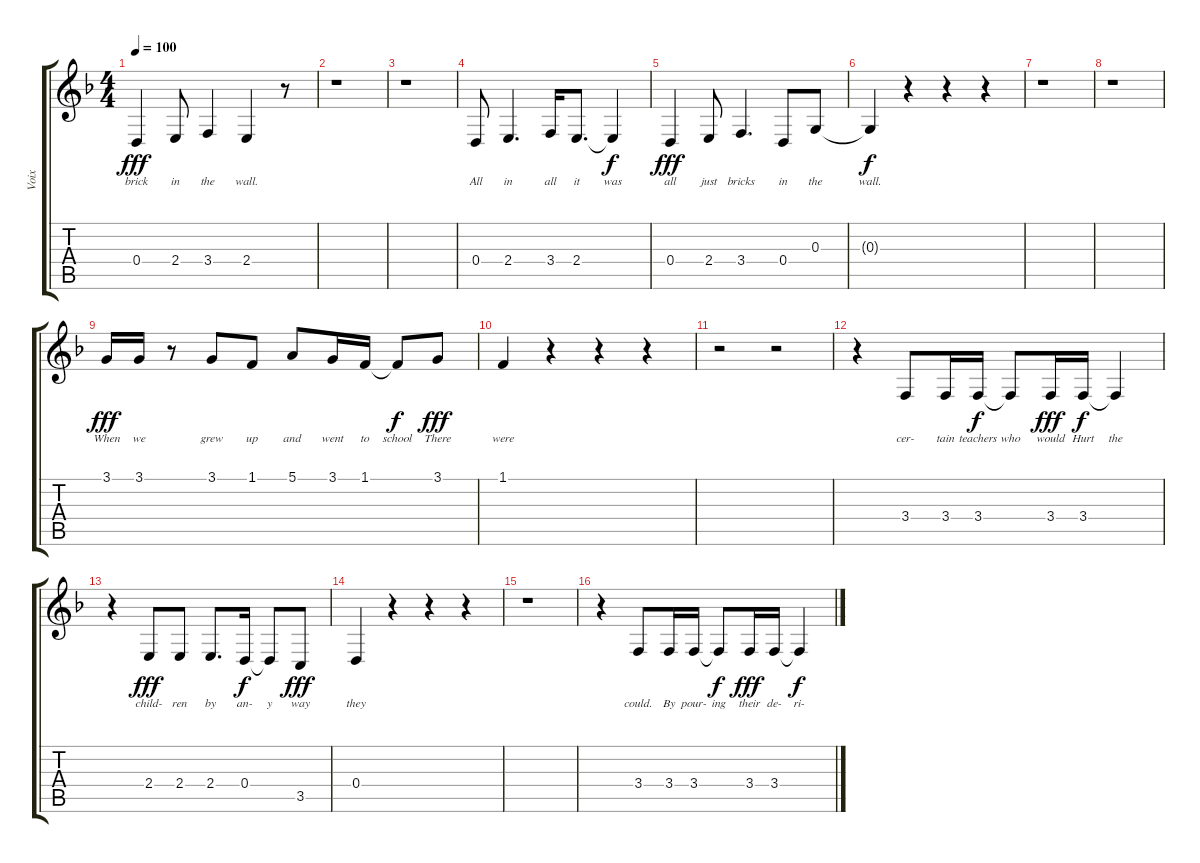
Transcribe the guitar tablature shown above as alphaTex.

\track ("Voix" "Voix") {instrument synthvoice}
\staff {score tabs}
\tuning (E4 B3 G3 D3 A2 E2) {hide}
\ts (4 4)
\tempo 100
\clef g2
\ks dminor
0.4.4{lyrics (0 "brick") lyrics (1 "") lyrics (2 "") lyrics (3 "") lyrics (4 "") dy fff} 2.4.8{lyrics (0 "in") lyrics (1 "") lyrics (2 "") lyrics (3 "") lyrics (4 "")} 3.4.4{lyrics (0 "the") lyrics (1 "") lyrics (2 "") lyrics (3 "") lyrics (4 "")} 2.4.4{lyrics (0 "wall.") lyrics (1 "") lyrics (2 "") lyrics (3 "") lyrics (4 "")} r.8 |
r.1 |
r.1 |
0.4.8{lyrics (0 "All") lyrics (1 "") lyrics (2 "") lyrics (3 "") lyrics (4 "")} 2.4.4{d lyrics (0 "in") lyrics (1 "") lyrics (2 "") lyrics (3 "") lyrics (4 "")} 3.4.16{lyrics (0 "all") lyrics (1 "") lyrics (2 "") lyrics (3 "") lyrics (4 "")} 2.4.8{d lyrics (0 "it") lyrics (1 "") lyrics (2 "") lyrics (3 "") lyrics (4 "")} 2.4{t}.4{lyrics (0 "was") lyrics (1 "") lyrics (2 "") lyrics (3 "") lyrics (4 "") dy f} |
0.4.4{lyrics (0 "all") lyrics (1 "") lyrics (2 "") lyrics (3 "") lyrics (4 "") dy fff} 2.4.8{lyrics (0 "just") lyrics (1 "") lyrics (2 "") lyrics (3 "") lyrics (4 "")} 3.4.4{d lyrics (0 "bricks") lyrics (1 "") lyrics (2 "") lyrics (3 "") lyrics (4 "")} 0.4.8{lyrics (0 "in") lyrics (1 "") lyrics (2 "") lyrics (3 "") lyrics (4 "")} 0.3.8{lyrics (0 "the") lyrics (1 "") lyrics (2 "") lyrics (3 "") lyrics (4 "")} |
0.3{t}.4{lyrics (0 "wall.") lyrics (1 "") lyrics (2 "") lyrics (3 "") lyrics (4 "") dy f} r.4 r.4 r.4 |
r.1 |
r.1 |
3.1.16{lyrics (0 "When") lyrics (1 "") lyrics (2 "") lyrics (3 "") lyrics (4 "") dy fff} 3.1.16{lyrics (0 "we") lyrics (1 "") lyrics (2 "") lyrics (3 "") lyrics (4 "")} r.8 3.1.8{lyrics (0 "grew") lyrics (1 "") lyrics (2 "") lyrics (3 "") lyrics (4 "")} 1.1.8{lyrics (0 "up") lyrics (1 "") lyrics (2 "") lyrics (3 "") lyrics (4 "")} 5.1.8{lyrics (0 "and") lyrics (1 "") lyrics (2 "") lyrics (3 "") lyrics (4 "")} 3.1.16{lyrics (0 "went") lyrics (1 "") lyrics (2 "") lyrics (3 "") lyrics (4 "")} 1.1.16{lyrics (0 "to") lyrics (1 "") lyrics (2 "") lyrics (3 "") lyrics (4 "")} 1.1{t}.8{lyrics (0 "school") lyrics (1 "") lyrics (2 "") lyrics (3 "") lyrics (4 "") dy f} 3.1.8{lyrics (0 "There") lyrics (1 "") lyrics (2 "") lyrics (3 "") lyrics (4 "") dy fff} |
1.1.4{lyrics (0 "were") lyrics (1 "") lyrics (2 "") lyrics (3 "") lyrics (4 "")} r.4 r.4 r.4 |
r.2 r.2 |
r.4 3.4.8{lyrics (0 "cer-") lyrics (1 "") lyrics (2 "") lyrics (3 "") lyrics (4 "")} 3.4.16{lyrics (0 "tain") lyrics (1 "") lyrics (2 "") lyrics (3 "") lyrics (4 "")} 3.4.16{lyrics (0 "teachers") lyrics (1 "") lyrics (2 "") lyrics (3 "") lyrics (4 "") dy f} 3.4{t}.8{lyrics (0 "who") lyrics (1 "") lyrics (2 "") lyrics (3 "") lyrics (4 "")} 3.4.16{lyrics (0 "would") lyrics (1 "") lyrics (2 "") lyrics (3 "") lyrics (4 "") dy fff} 3.4.16{lyrics (0 "Hurt") lyrics (1 "") lyrics (2 "") lyrics (3 "") lyrics (4 "") dy f} 3.4{t}.4{lyrics (0 "the") lyrics (1 "") lyrics (2 "") lyrics (3 "") lyrics (4 "")} |
r.4 2.4.8{lyrics (0 "child-") lyrics (1 "") lyrics (2 "") lyrics (3 "") lyrics (4 "") dy fff} 2.4.8{lyrics (0 "ren") lyrics (1 "") lyrics (2 "") lyrics (3 "") lyrics (4 "")} 2.4.8{d lyrics (0 "by") lyrics (1 "") lyrics (2 "") lyrics (3 "") lyrics (4 "")} 0.4.16{lyrics (0 "an-") lyrics (1 "") lyrics (2 "") lyrics (3 "") lyrics (4 "") dy f} 0.4{t}.8{lyrics (0 "y") lyrics (1 "") lyrics (2 "") lyrics (3 "") lyrics (4 "")} 3.5.8{lyrics (0 "way") lyrics (1 "") lyrics (2 "") lyrics (3 "") lyrics (4 "") dy fff} |
0.4.4{lyrics (0 "they") lyrics (1 "") lyrics (2 "") lyrics (3 "") lyrics (4 "")} r.4 r.4 r.4 |
r.1 |
r.4 3.4.8{lyrics (0 "could.") lyrics (1 "") lyrics (2 "") lyrics (3 "") lyrics (4 "")} 3.4.16{lyrics (0 "By") lyrics (1 "") lyrics (2 "") lyrics (3 "") lyrics (4 "")} 3.4.16{lyrics (0 "pour-") lyrics (1 "") lyrics (2 "") lyrics (3 "") lyrics (4 "")} 3.4{t}.8{lyrics (0 "ing") lyrics (1 "") lyrics (2 "") lyrics (3 "") lyrics (4 "") dy f} 3.4.16{lyrics (0 "their") lyrics (1 "") lyrics (2 "") lyrics (3 "") lyrics (4 "") dy fff} 3.4.16{lyrics (0 "de-") lyrics (1 "") lyrics (2 "") lyrics (3 "") lyrics (4 "")} 3.4{t}.4{lyrics (0 "ri-") lyrics (1 "") lyrics (2 "") lyrics (3 "") lyrics (4 "") dy f}
